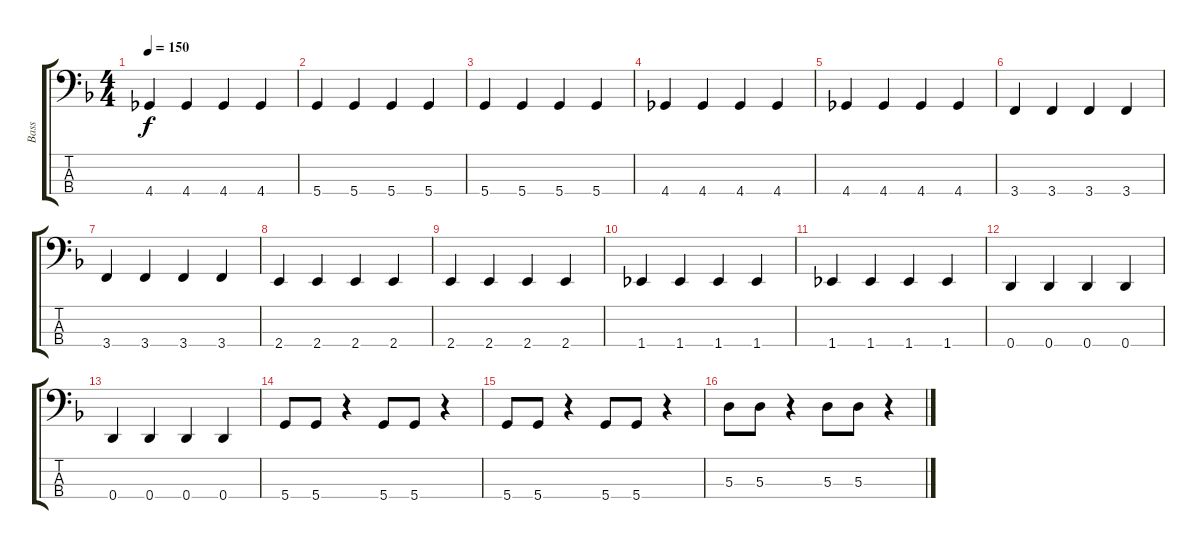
\track ("Bass" "Bass") {instrument electricbasspick}
\staff {score tabs}
\tuning (G2 D2 A1 D1) {hide}
\ts (4 4)
\tempo 150
\clef f4
\ks f
4.4.4{dy f} 4.4.4 4.4.4 4.4.4 |
5.4.4 5.4.4 5.4.4 5.4.4 |
5.4.4 5.4.4 5.4.4 5.4.4 |
4.4.4 4.4.4 4.4.4 4.4.4 |
4.4.4 4.4.4 4.4.4 4.4.4 |
3.4.4 3.4.4 3.4.4 3.4.4 |
3.4.4 3.4.4 3.4.4 3.4.4 |
2.4.4 2.4.4 2.4.4 2.4.4 |
2.4.4 2.4.4 2.4.4 2.4.4 |
1.4.4 1.4.4 1.4.4 1.4.4 |
1.4.4 1.4.4 1.4.4 1.4.4 |
0.4.4 0.4.4 0.4.4 0.4.4 |
0.4.4 0.4.4 0.4.4 0.4.4 |
5.4.8 5.4.8 r.4 5.4.8 5.4.8 r.4 |
5.4.8 5.4.8 r.4 5.4.8 5.4.8 r.4 |
5.3.8 5.3.8 r.4 5.3.8 5.3.8 r.4
